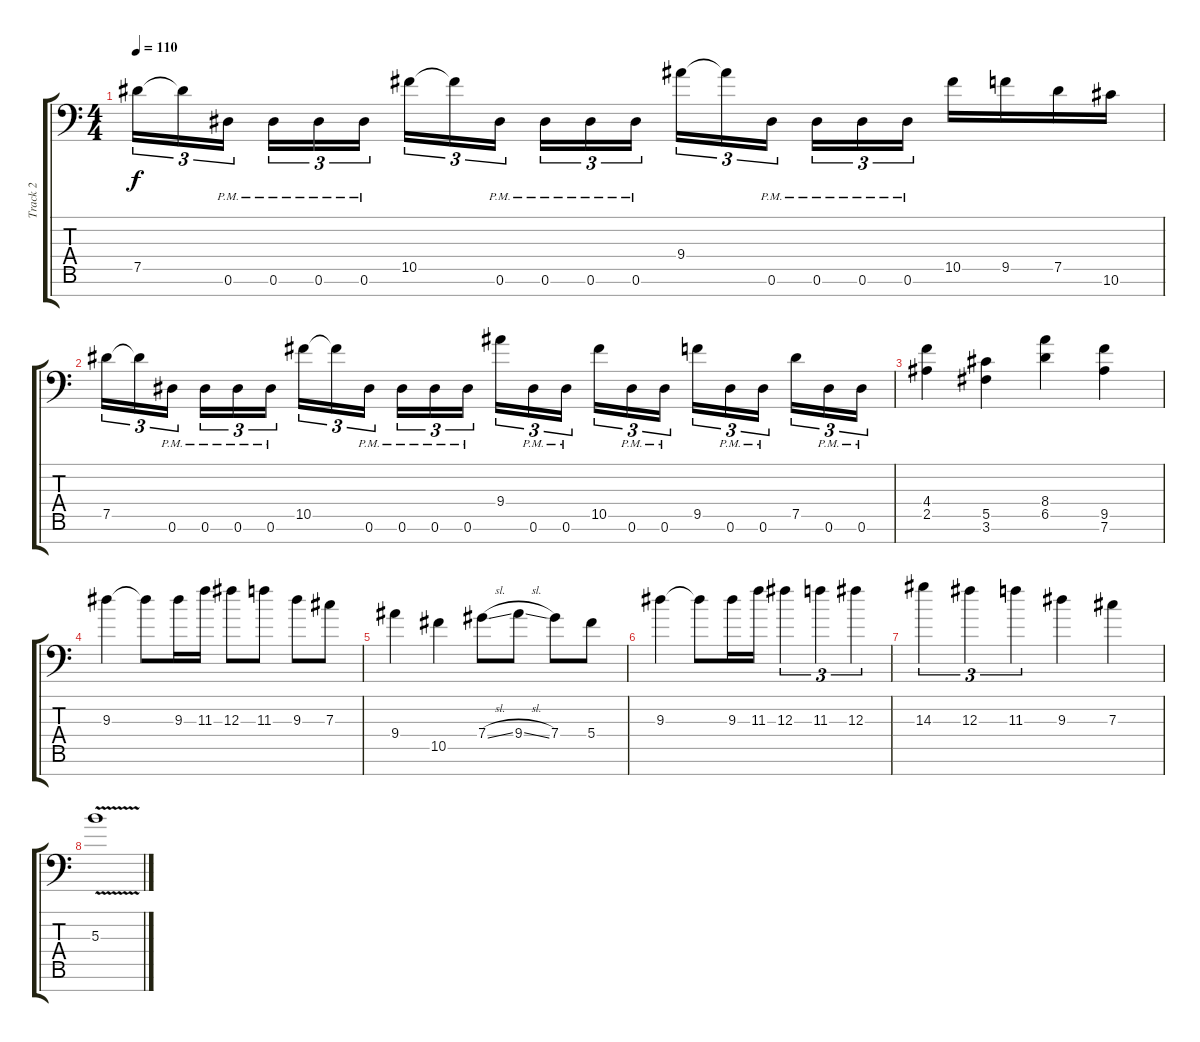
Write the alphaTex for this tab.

\track ("Track 2" "Track 2") {instrument distortionguitar}
\staff {score tabs}
\tuning (Eb4 Bb3 Gb3 Db3 Ab2 Eb2 C-1) {hide}
\ts (4 4)
\tempo 110
\clef f4
\ks c
7.5.16{tu (3 2) dy f} 7.5{t}.16{tu (3 2)} 0.6{pm}.16{tu (3 2) beam splitsecondary} 0.6{pm}.16{tu (3 2)} 0.6{pm}.16{tu (3 2)} 0.6{pm}.16{tu (3 2)} 10.5.16{tu (3 2)} 10.5{t}.16{tu (3 2)} 0.6{pm}.16{tu (3 2) beam splitsecondary} 0.6{pm}.16{tu (3 2)} 0.6{pm}.16{tu (3 2)} 0.6{pm}.16{tu (3 2)} 9.4.16{tu (3 2)} 9.4{t}.16{tu (3 2)} 0.6{pm}.16{tu (3 2) beam splitsecondary} 0.6{pm}.16{tu (3 2)} 0.6{pm}.16{tu (3 2)} 0.6{pm}.16{tu (3 2)} 10.5.16 9.5.16 7.5.16 10.6.16 |
7.5.16{tu (3 2)} 7.5{t}.16{tu (3 2)} 0.6{pm}.16{tu (3 2) beam splitsecondary} 0.6{pm}.16{tu (3 2)} 0.6{pm}.16{tu (3 2)} 0.6{pm}.16{tu (3 2)} 10.5.16{tu (3 2)} 10.5{t}.16{tu (3 2)} 0.6{pm}.16{tu (3 2) beam splitsecondary} 0.6{pm}.16{tu (3 2)} 0.6{pm}.16{tu (3 2)} 0.6{pm}.16{tu (3 2)} 9.4.16{tu (3 2)} 0.6{pm}.16{tu (3 2)} 0.6{pm}.16{tu (3 2) beam splitsecondary} 10.5.16{tu (3 2)} 0.6{pm}.16{tu (3 2)} 0.6{pm}.16{tu (3 2)} 9.5.16{tu (3 2)} 0.6{pm}.16{tu (3 2)} 0.6{pm}.16{tu (3 2) beam splitsecondary} 7.5.16{tu (3 2)} 0.6{pm}.16{tu (3 2)} 0.6{pm}.16{tu (3 2)} |
(4.4 2.5).4 (5.5 3.6).4 (8.4 6.5).4 (9.5 7.6).4 |
9.3.4 9.3{t}.8 9.3.16 11.3.16 12.3.8 11.3.8 9.3.8 7.3.8 |
9.4.4 10.5.4 7.4{sl}.8 9.4{sl}.8 7.4.8 5.4.8 |
9.3.4 9.3{t}.8 9.3.16 11.3.16 12.3.4{tu (3 2)} 11.3.4{tu (3 2)} 12.3.4{tu (3 2)} |
14.3.4{tu (3 2)} 12.3.4{tu (3 2)} 11.3.4{tu (3 2)} 9.3.4 7.3.4 |
5.3{v}.1
